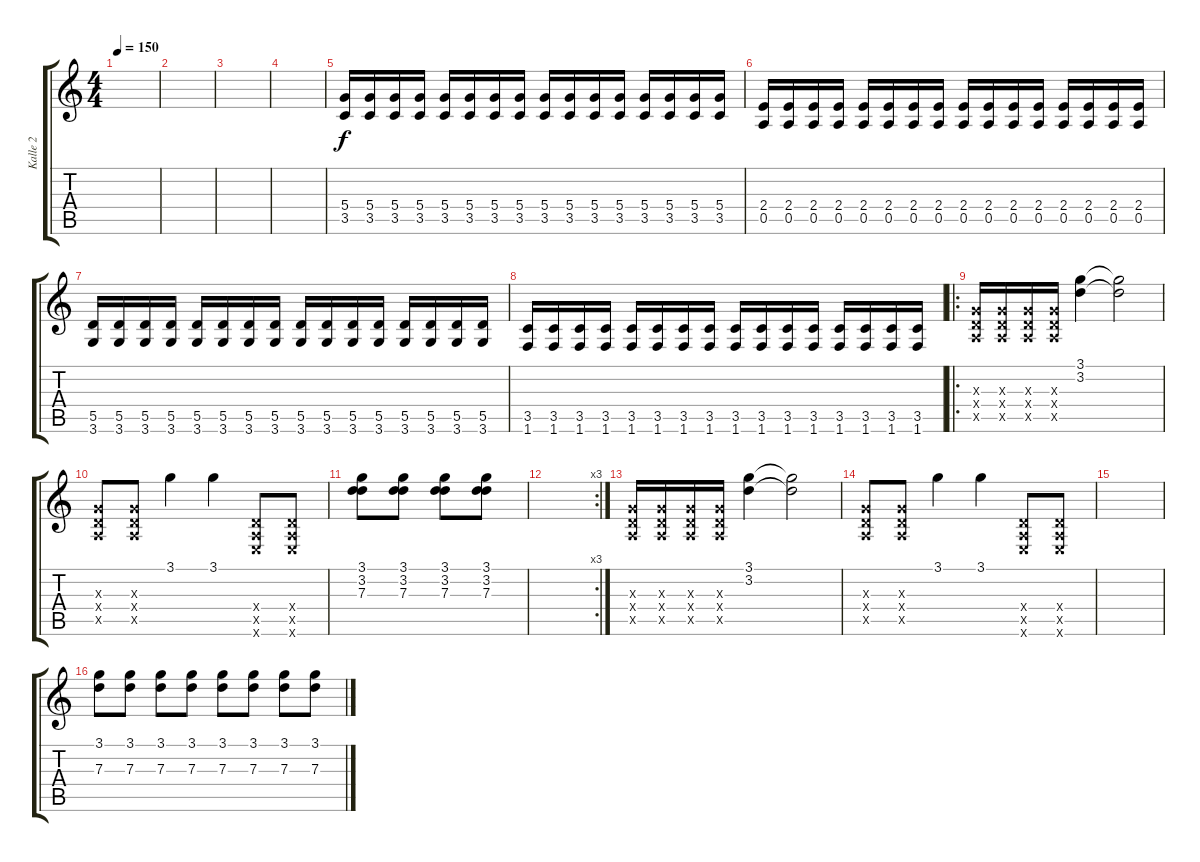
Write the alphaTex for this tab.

\track ("Kalle 2" "Kalle 2") {instrument overdrivenguitar}
\staff {score tabs}
\tuning (E4 B3 G3 D3 A2 E2) {hide}
\ts (4 4)
\tempo 150
\clef g2
\ks c
|
|
|
|
(5.4 3.5).16 (5.4 3.5).16 (5.4 3.5).16 (5.4 3.5).16 (5.4 3.5).16 (5.4 3.5).16 (5.4 3.5).16 (5.4 3.5).16 (5.4 3.5).16 (5.4 3.5).16 (5.4 3.5).16 (5.4 3.5).16 (5.4 3.5).16 (5.4 3.5).16 (5.4 3.5).16 (5.4 3.5).16 |
(2.4 0.5).16 (2.4 0.5).16 (2.4 0.5).16 (2.4 0.5).16 (2.4 0.5).16 (2.4 0.5).16 (2.4 0.5).16 (2.4 0.5).16 (2.4 0.5).16 (2.4 0.5).16 (2.4 0.5).16 (2.4 0.5).16 (2.4 0.5).16 (2.4 0.5).16 (2.4 0.5).16 (2.4 0.5).16 |
(5.5 3.6).16 (5.5 3.6).16 (5.5 3.6).16 (5.5 3.6).16 (5.5 3.6).16 (5.5 3.6).16 (5.5 3.6).16 (5.5 3.6).16 (5.5 3.6).16 (5.5 3.6).16 (5.5 3.6).16 (5.5 3.6).16 (5.5 3.6).16 (5.5 3.6).16 (5.5 3.6).16 (5.5 3.6).16 |
(3.5 1.6).16 (3.5 1.6).16 (3.5 1.6).16 (3.5 1.6).16 (3.5 1.6).16 (3.5 1.6).16 (3.5 1.6).16 (3.5 1.6).16 (3.5 1.6).16 (3.5 1.6).16 (3.5 1.6).16 (3.5 1.6).16 (3.5 1.6).16 (3.5 1.6).16 (3.5 1.6).16 (3.5 1.6).16 |
\ro
(0.3{x} 0.4{x} 0.5{x}).16 (0.3{x} 0.4{x} 0.5{x}).16 (0.3{x} 0.4{x} 0.5{x}).16 (0.3{x} 0.4{x} 0.5{x}).16 (3.1 3.2).4 (3.1{t} 3.2{t}).2 |
(0.3{x} 0.4{x} 0.5{x}).8 (0.3{x} 0.4{x} 0.5{x}).8 3.1.4 3.1.4 (0.4{x} 0.5{x} 0.6{x}).8 (0.4{x} 0.5{x} 0.6{x}).8 |
(3.1 3.2 7.3).8 (3.1 3.2 7.3).8 (3.1 3.2 7.3).8 (3.1 3.2 7.3).8 |
\rc 3
|
(0.3{x} 0.4{x} 0.5{x}).16 (0.3{x} 0.4{x} 0.5{x}).16 (0.3{x} 0.4{x} 0.5{x}).16 (0.3{x} 0.4{x} 0.5{x}).16 (3.1 3.2).4 (3.1{t} 3.2{t}).2 |
(0.3{x} 0.4{x} 0.5{x}).8 (0.3{x} 0.4{x} 0.5{x}).8 3.1.4 3.1.4 (0.4{x} 0.5{x} 0.6{x}).8 (0.4{x} 0.5{x} 0.6{x}).8 |
|
(3.1 7.3).8 (3.1 7.3).8 (3.1 7.3).8 (3.1 7.3).8 (3.1 7.3).8 (3.1 7.3).8 (3.1 7.3).8 (3.1 7.3).8
